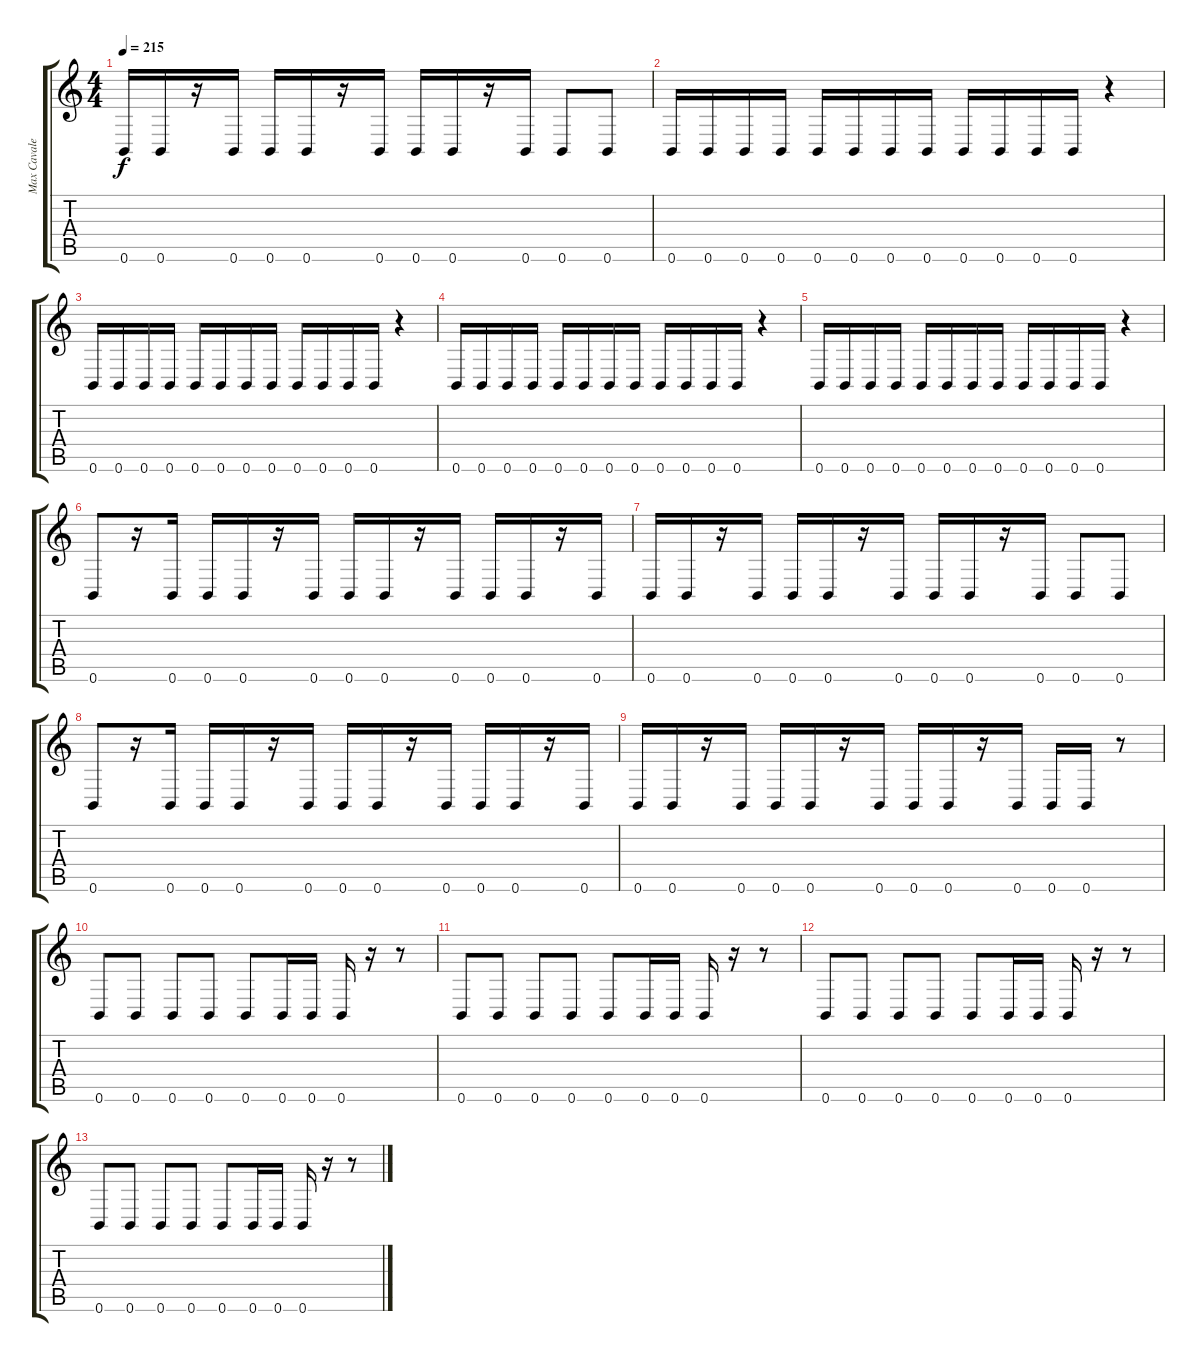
\track ("Max Cavalera" "Max Cavale") {instrument overdrivenguitar}
\staff {score tabs}
\tuning (B3 Gb3 D3 A2 E2 B1) {hide}
\ts (4 4)
\tempo 215
\clef g2
\ks c
0.6.16{dy f} 0.6.16 r.16 0.6.16 0.6.16 0.6.16 r.16 0.6.16 0.6.16 0.6.16 r.16 0.6.16 0.6.8 0.6.8 |
0.6.16 0.6.16 0.6.16 0.6.16 0.6.16 0.6.16 0.6.16 0.6.16 0.6.16 0.6.16 0.6.16 0.6.16 r.4 |
0.6.16 0.6.16 0.6.16 0.6.16 0.6.16 0.6.16 0.6.16 0.6.16 0.6.16 0.6.16 0.6.16 0.6.16 r.4 |
0.6.16 0.6.16 0.6.16 0.6.16 0.6.16 0.6.16 0.6.16 0.6.16 0.6.16 0.6.16 0.6.16 0.6.16 r.4 |
0.6.16 0.6.16 0.6.16 0.6.16 0.6.16 0.6.16 0.6.16 0.6.16 0.6.16 0.6.16 0.6.16 0.6.16 r.4 |
0.6.8 r.16 0.6.16 0.6.16 0.6.16 r.16 0.6.16 0.6.16 0.6.16 r.16 0.6.16 0.6.16 0.6.16 r.16 0.6.16 |
0.6.16 0.6.16 r.16 0.6.16 0.6.16 0.6.16 r.16 0.6.16 0.6.16 0.6.16 r.16 0.6.16 0.6.8 0.6.8 |
0.6.8 r.16 0.6.16 0.6.16 0.6.16 r.16 0.6.16 0.6.16 0.6.16 r.16 0.6.16 0.6.16 0.6.16 r.16 0.6.16 |
0.6.16 0.6.16 r.16 0.6.16 0.6.16 0.6.16 r.16 0.6.16 0.6.16 0.6.16 r.16 0.6.16 0.6.16 0.6.16 r.8 |
0.6.8 0.6.8 0.6.8 0.6.8 0.6.8 0.6.16 0.6.16 0.6.16 r.16 r.8 |
0.6.8 0.6.8 0.6.8 0.6.8 0.6.8 0.6.16 0.6.16 0.6.16 r.16 r.8 |
0.6.8 0.6.8 0.6.8 0.6.8 0.6.8 0.6.16 0.6.16 0.6.16 r.16 r.8 |
0.6.8 0.6.8 0.6.8 0.6.8 0.6.8 0.6.16 0.6.16 0.6.16 r.16 r.8
